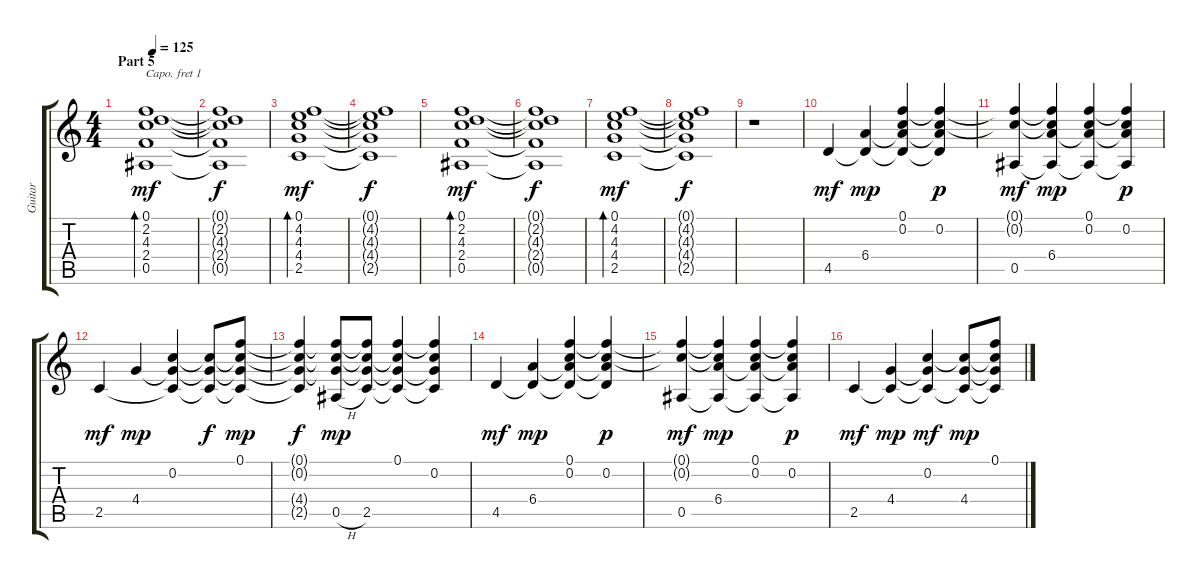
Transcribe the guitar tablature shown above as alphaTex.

\track ("Guitar" "Guitar") {instrument acousticguitarsteel}
\staff {score tabs}
\capo 1
\tuning (E4 B3 G3 D3 A2 E2) {hide}
\ts (4 4)
\section ("" "Part 5")
\tempo 125
\clef g2
\ks c
(0.1 2.2 4.3 2.4 0.5).1{bd 480 dy mf} |
(0.1{t} 2.2{t} 4.3{t} 2.4{t} 0.5{t}).1{dy f} |
(0.1 4.2 4.3 4.4 2.5).1{bd 480 dy mf} |
(0.1{t} 4.2{t} 4.3{t} 4.4{t} 2.5{t}).1{dy f} |
(0.1 2.2 4.3 2.4 0.5).1{bd 480 dy mf} |
(0.1{t} 2.2{t} 4.3{t} 2.4{t} 0.5{t}).1{dy f} |
(0.1 4.2 4.3 4.4 2.5).1{bd 480 dy mf} |
(0.1{t} 4.2{t} 4.3{t} 4.4{t} 2.5{t}).1{dy f} |
r.1 |
4.5.4{dy mf} (6.4 4.5{t}).4{dy mp} (0.1 0.2 6.4{t} 4.5{t}).4 (0.1{t} 0.2 6.4{t} 4.5{t}).4{dy p} |
(0.1{t} 0.2{t} 0.5).4{dy mf} (0.1{t} 0.2{t} 6.4 0.5{t}).4{dy mp} (0.1 0.2 6.4{t} 0.5{t}).4 (0.1{t} 0.2 6.4{t} 0.5{t}).4{dy p} |
2.5.4{dy mf} 4.4.4{dy mp} (0.2 4.4{t} 2.5{t}).4 (0.2{t} 4.4{t} 2.5{t}).8{dy f} (0.1 0.2{t} 4.4{t} 2.5{t}).8{dy mp} |
(0.1{t} 0.2{t} 4.4{t} 2.5{t}).4{dy f} (0.1{t} 0.2{t} 4.4{t} 0.5{h}).8{dy mp} (0.1{t} 0.2{t} 4.4{t} 2.5).8 (0.1 0.2{t} 4.4{t} 2.5{t}).4 (0.1{t} 0.2 4.4{t} 2.5{t}).4 |
4.5.4{dy mf} (6.4 4.5{t}).4{dy mp} (0.1 0.2 6.4{t} 4.5{t}).4 (0.1{t} 0.2 6.4{t} 4.5{t}).4{dy p} |
(0.1{t} 0.2{t} 0.5).4{dy mf} (0.1{t} 0.2{t} 6.4 0.5{t}).4{dy mp} (0.1 0.2 6.4{t} 0.5{t}).4 (0.1{t} 0.2 6.4{t} 0.5{t}).4{dy p} |
2.5.4{dy mf} (4.4 2.5{t}).4{dy mp} (0.2 4.4{t} 2.5{t}).4{dy mf} (0.2{t} 4.4 2.5{t}).8{dy mp} (0.1 0.2{t} 4.4{t} 2.5{t}).8
